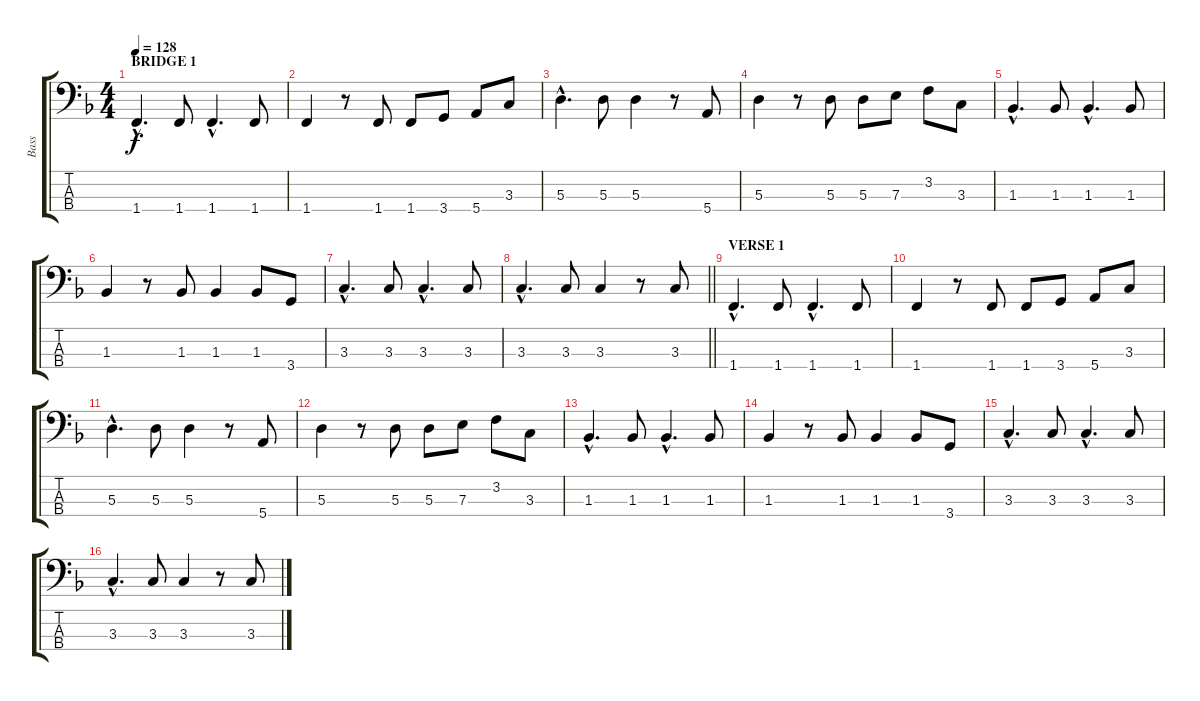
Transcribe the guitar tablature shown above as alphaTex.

\track ("Bass" "Bass") {instrument electricbassfinger}
\staff {score tabs}
\tuning (G2 D2 A1 E1) {hide}
\ts (4 4)
\section ("" "BRIDGE 1")
\tempo 128
\clef f4
\ks f
1.4{hac}.4{d dy f} 1.4.8 1.4{hac}.4{d} 1.4.8 |
1.4.4 r.8 1.4.8 1.4.8 3.4.8 5.4.8 3.3.8 |
5.3{hac}.4{d} 5.3.8 5.3.4 r.8 5.4.8 |
5.3.4 r.8 5.3.8 5.3.8 7.3.8 3.2.8 3.3.8 |
1.3{hac}.4{d} 1.3.8 1.3{hac}.4{d} 1.3.8 |
1.3.4 r.8 1.3.8 1.3.4 1.3.8 3.4.8 |
3.3{hac}.4{d} 3.3.8 3.3{hac}.4{d} 3.3.8 |
\barLineRight lightlight
3.3{hac}.4{d} 3.3.8 3.3.4 r.8 3.3.8 |
\section ("" "VERSE 1")
1.4{hac}.4{d} 1.4.8 1.4{hac}.4{d} 1.4.8 |
1.4.4 r.8 1.4.8 1.4.8 3.4.8 5.4.8 3.3.8 |
5.3{hac}.4{d} 5.3.8 5.3.4 r.8 5.4.8 |
5.3.4 r.8 5.3.8 5.3.8 7.3.8 3.2.8 3.3.8 |
1.3{hac}.4{d} 1.3.8 1.3{hac}.4{d} 1.3.8 |
1.3.4 r.8 1.3.8 1.3.4 1.3.8 3.4.8 |
3.3{hac}.4{d} 3.3.8 3.3{hac}.4{d} 3.3.8 |
3.3{hac}.4{d} 3.3.8 3.3.4 r.8 3.3.8
